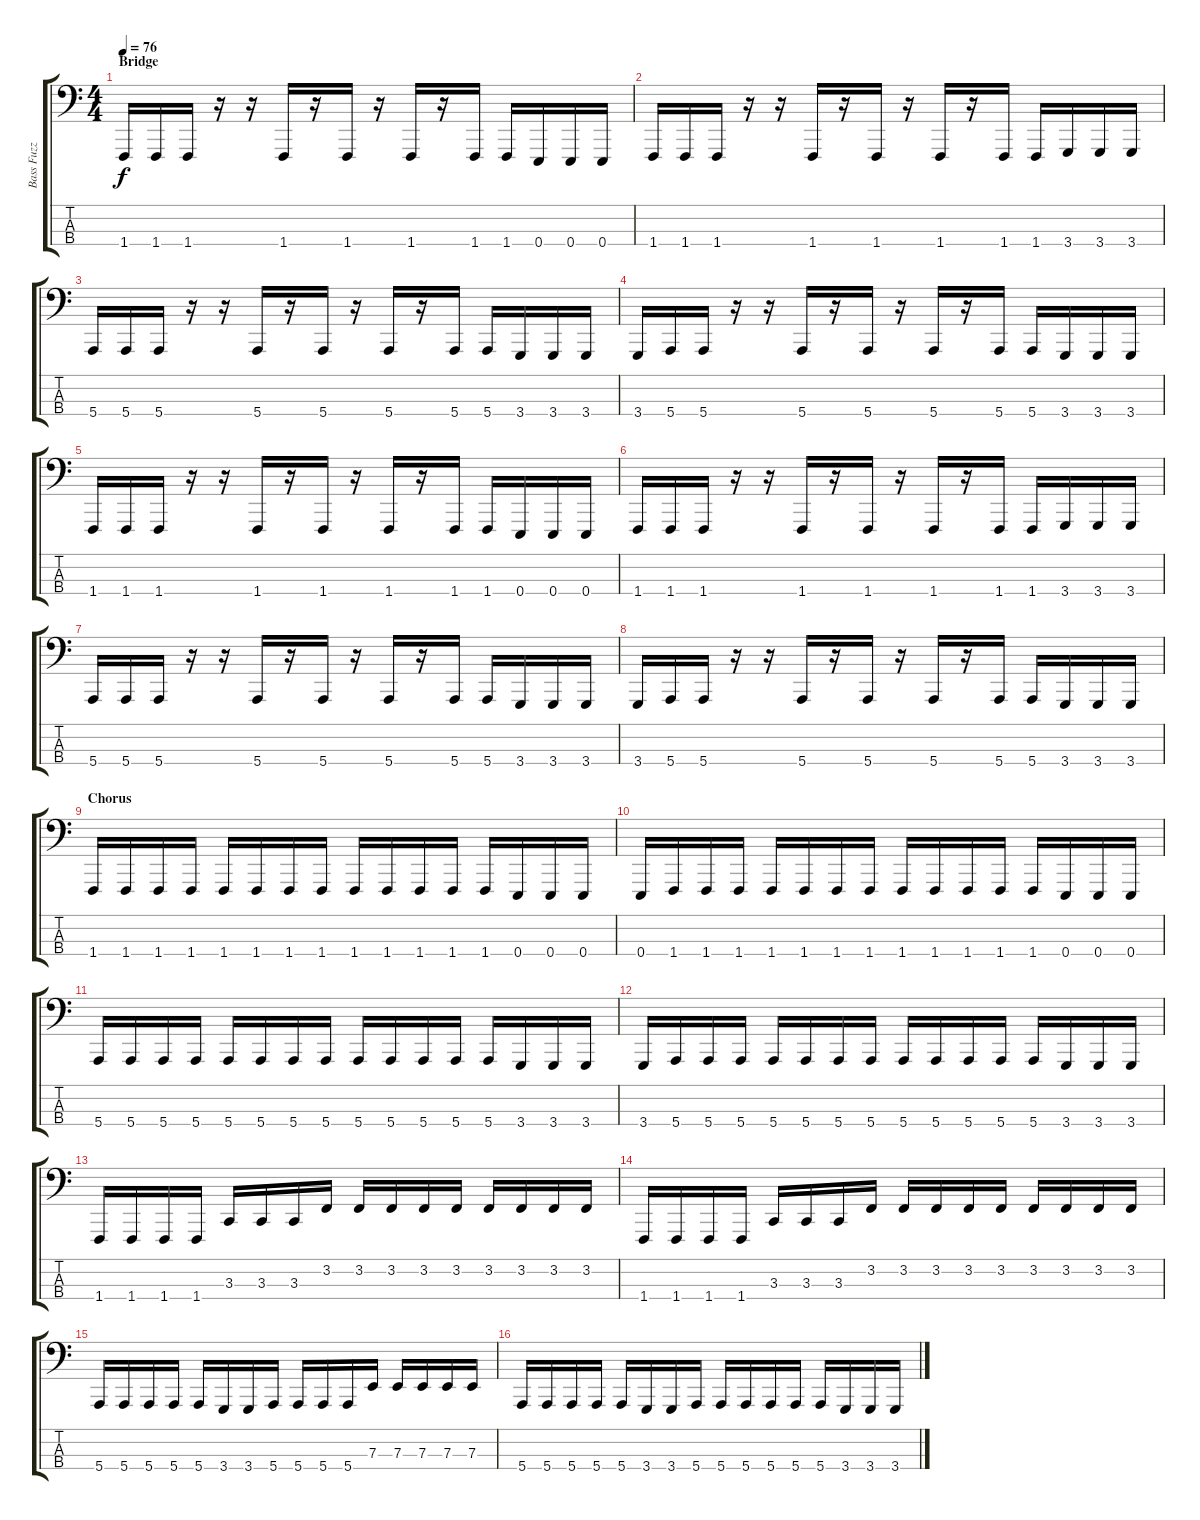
\track ("Bass Fuzz" "Bass Fuzz") {instrument lead2sawtooth}
\staff {score tabs}
\tuning (G2 D2 A1 E1) {hide}
\ts (4 4)
\section ("" "Bridge")
\tempo 76
\clef f4
\ks c
1.4.16{dy f} 1.4.16 1.4.16 r.16 r.16 1.4.16 r.16 1.4.16 r.16 1.4.16 r.16 1.4.16 1.4.16 0.4.16 0.4.16 0.4.16 |
1.4.16 1.4.16 1.4.16 r.16 r.16 1.4.16 r.16 1.4.16 r.16 1.4.16 r.16 1.4.16 1.4.16 3.4.16 3.4.16 3.4.16 |
5.4.16 5.4.16 5.4.16 r.16 r.16 5.4.16 r.16 5.4.16 r.16 5.4.16 r.16 5.4.16 5.4.16 3.4.16 3.4.16 3.4.16 |
3.4.16 5.4.16 5.4.16 r.16 r.16 5.4.16 r.16 5.4.16 r.16 5.4.16 r.16 5.4.16 5.4.16 3.4.16 3.4.16 3.4.16 |
1.4.16 1.4.16 1.4.16 r.16 r.16 1.4.16 r.16 1.4.16 r.16 1.4.16 r.16 1.4.16 1.4.16 0.4.16 0.4.16 0.4.16 |
1.4.16 1.4.16 1.4.16 r.16 r.16 1.4.16 r.16 1.4.16 r.16 1.4.16 r.16 1.4.16 1.4.16 3.4.16 3.4.16 3.4.16 |
5.4.16 5.4.16 5.4.16 r.16 r.16 5.4.16 r.16 5.4.16 r.16 5.4.16 r.16 5.4.16 5.4.16 3.4.16 3.4.16 3.4.16 |
3.4.16 5.4.16 5.4.16 r.16 r.16 5.4.16 r.16 5.4.16 r.16 5.4.16 r.16 5.4.16 5.4.16 3.4.16 3.4.16 3.4.16 |
\section ("" "Chorus")
1.4.16 1.4.16 1.4.16 1.4.16 1.4.16 1.4.16 1.4.16 1.4.16 1.4.16 1.4.16 1.4.16 1.4.16 1.4.16 0.4.16 0.4.16 0.4.16 |
0.4.16 1.4.16 1.4.16 1.4.16 1.4.16 1.4.16 1.4.16 1.4.16 1.4.16 1.4.16 1.4.16 1.4.16 1.4.16 0.4.16 0.4.16 0.4.16 |
5.4.16 5.4.16 5.4.16 5.4.16 5.4.16 5.4.16 5.4.16 5.4.16 5.4.16 5.4.16 5.4.16 5.4.16 5.4.16 3.4.16 3.4.16 3.4.16 |
3.4.16 5.4.16 5.4.16 5.4.16 5.4.16 5.4.16 5.4.16 5.4.16 5.4.16 5.4.16 5.4.16 5.4.16 5.4.16 3.4.16 3.4.16 3.4.16 |
1.4.16 1.4.16 1.4.16 1.4.16 3.3.16 3.3.16 3.3.16 3.2.16 3.2.16 3.2.16 3.2.16 3.2.16 3.2.16 3.2.16 3.2.16 3.2.16 |
1.4.16 1.4.16 1.4.16 1.4.16 3.3.16 3.3.16 3.3.16 3.2.16 3.2.16 3.2.16 3.2.16 3.2.16 3.2.16 3.2.16 3.2.16 3.2.16 |
5.4.16 5.4.16 5.4.16 5.4.16 5.4.16 3.4.16 3.4.16 5.4.16 5.4.16 5.4.16 5.4.16 7.3.16 7.3.16 7.3.16 7.3.16 7.3.16 |
5.4.16 5.4.16 5.4.16 5.4.16 5.4.16 3.4.16 3.4.16 5.4.16 5.4.16 5.4.16 5.4.16 5.4.16 5.4.16 3.4.16 3.4.16 3.4.16
